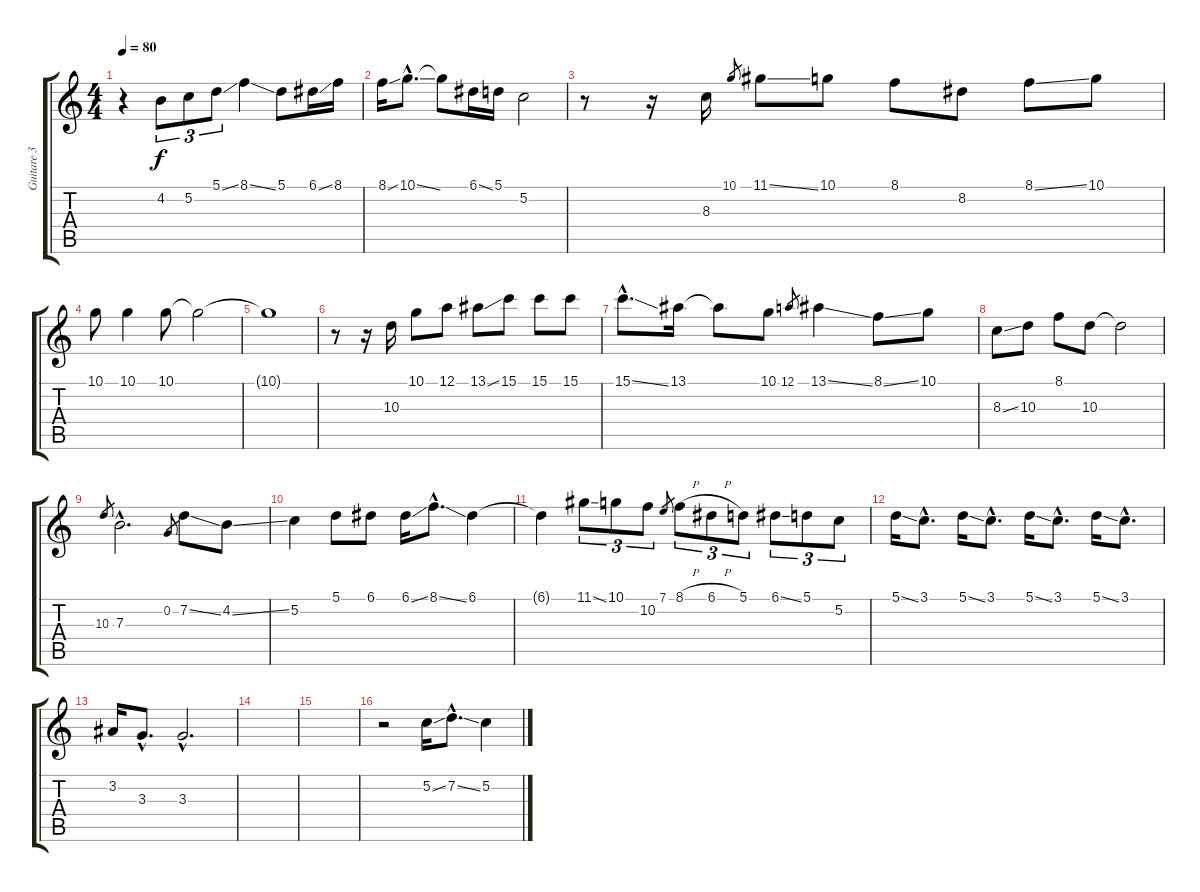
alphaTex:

\track ("Guitare 3" "Guitare 3") {instrument acousticguitarsteel}
\staff {score tabs}
\tuning (A3 G3 E3 C3 A2 C2) {hide}
\ts (4 4)
\tempo 80
\clef g2
\ks c
r.4{dy f} 4.2.8{tu (3 2)} 5.2.8{tu (3 2)} 5.1{ss}.8{tu (3 2)} 8.1{ss}.4 5.1.8 6.1{ss}.16 8.1.16 |
8.1{ss}.16 10.1{ss hac}.8{d} 10.1{t}.8 6.1{ss}.16 5.1.16 5.2.2 |
r.8 r.16 8.3.16 10.1.8{gr} 11.1{ss}.8 10.1.8 8.1.8 8.2.8 8.1{ss}.8 10.1.8 |
10.1.8 10.1.4 10.1.8 10.1{t}.2 |
10.1{t}.1 |
r.8 r.16 10.3.16 10.1.8 12.1.8 13.1{ss}.8 15.1.8 15.1.8 15.1.8 |
15.1{ss hac}.8{d} 13.1.16 13.1{t}.8 10.1.8 12.1.8{gr} 13.1{ss}.4 8.1{ss}.8 10.1.8 |
8.3{ss}.8 10.3.8 8.1.8 10.3.8 10.3{t}.2 |
10.3.8{gr} 7.3{hac}.2{d} 0.2.8{gr} 7.2{ss}.8 4.2{ss}.8 |
5.2.4 5.1.8 6.1.8 6.1{ss}.16 8.1{ss hac}.8{d} 6.1.4 |
6.1{t}.4 11.1{ss}.8{tu (3 2)} 10.1.8{tu (3 2)} 10.2.8{tu (3 2)} 7.1.8{gr} 8.1{h}.8{tu (3 2)} 6.1{h}.8{tu (3 2)} 5.1.8{tu (3 2)} 6.1{ss}.8{tu (3 2)} 5.1.8{tu (3 2)} 5.2.8{tu (3 2)} |
5.1{ss}.16 3.1{hac}.8{d} 5.1{ss}.16 3.1{hac}.8{d} 5.1{ss}.16 3.1{hac}.8{d} 5.1{ss}.16 3.1{hac}.8{d} |
3.2.16 3.3{hac}.8{d} 3.3{hac}.2{d} |
|
|
r.2 5.2{ss}.16 7.2{ss hac}.8{d} 5.2{ss}.4
